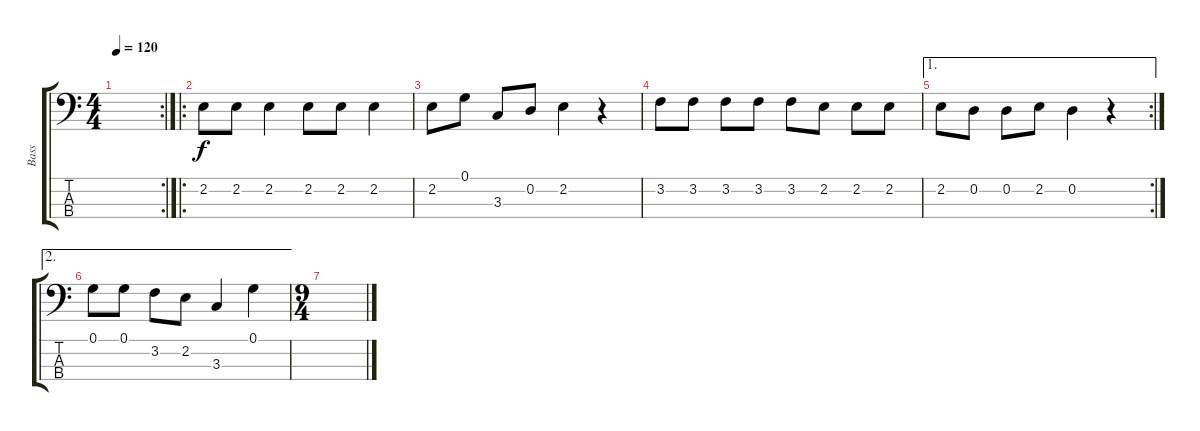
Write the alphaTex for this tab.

\track ("Bass" "Bass") {instrument synthbass2}
\staff {score tabs}
\tuning (G2 D2 A1 E1) {hide}
\rc 2
\ts (4 4)
\tempo 120
\clef f4
\ks c
|
\ro
2.2.8 2.2.8 2.2.4 2.2.8 2.2.8 2.2.4 |
2.2.8 0.1.8 3.3.8 0.2.8 2.2.4 r.4 |
3.2.8 3.2.8 3.2.8 3.2.8 3.2.8 2.2.8 2.2.8 2.2.8 |
\ae 1
\rc 2
2.2.8 0.2.8 0.2.8 2.2.8 0.2.4 r.4 |
\ae 2
0.1.8 0.1.8 3.2.8 2.2.8 3.3.4 0.1.4 |
\ts (9 4)
